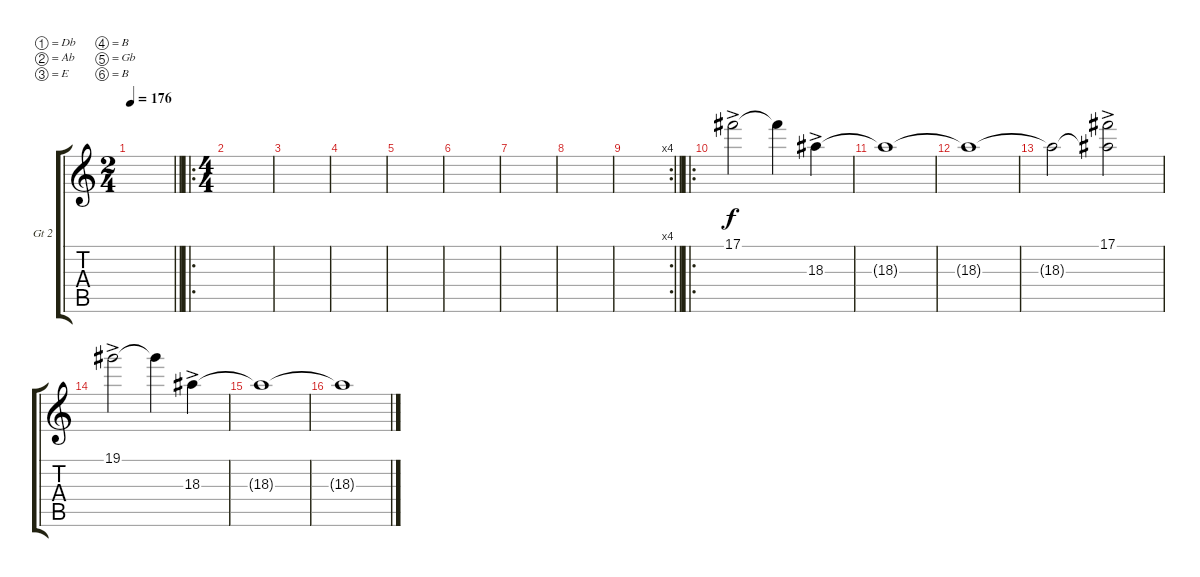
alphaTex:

\defaultSystemsLayout 4
\bracketExtendMode groupsimilarinstruments
\firstSystemTrackNameOrientation horizontal
\otherSystemsTrackNameOrientation horizontal
\track ("Guitar 2" "Gt 2") {instrument electricguitarclean}
\staff {score tabs}
\tuning (Db4 Ab3 E3 B2 Gb2 B1)
\ts (2 4)
\tempo 176
\clef g2
\barLineRight lightlight
\ks c
|
\ro
\ts (4 4)
\scale
0.38796 |
\scale
0.204013 |
\scale
0.204013 |
\scale
0.204013 |
\scale
0.25 |
\scale
0.25 |
\scale
0.25 |
\rc 4
\scale
0.25
\barLineRight lightlight
|
\ro
\scale
0.25 17.1{ac}.2 17.1{t}.4 18.3{ac}.4 |
18.3{t}.1 |
18.3{t}.1 |
18.3{t}.2 (18.3{t} 17.1{ac}).2 |
19.1{ac}.2 19.1{t}.4 18.3{ac}.4 |
18.3{t}.1 |
18.3{t}.1
